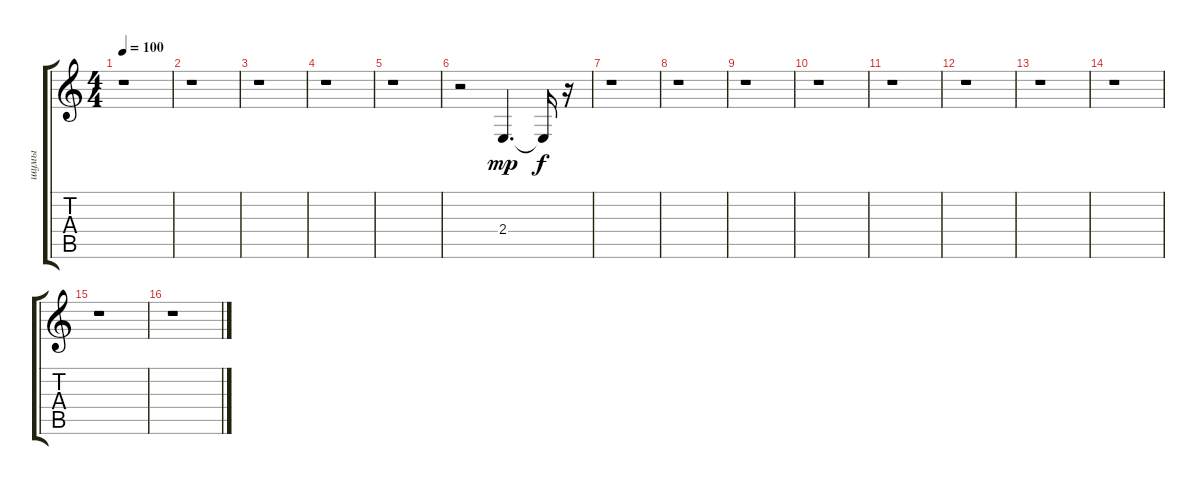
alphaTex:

\track ("шумы" "шумы") {instrument reversecymbal}
\staff {score tabs}
\tuning (E4 B3 G3 D3 A2 E2) {hide}
\ts (4 4)
\tempo 100
\clef g2
\ks c
r.1{dy f} |
r.1 |
r.1 |
r.1 |
r.1 |
r.2 2.4.4{d dy mp} 2.4{t}.16{dy f} r.16 |
r.1 |
r.1 |
r.1 |
r.1 |
r.1 |
r.1 |
r.1 |
r.1 |
r.1 |
r.1
